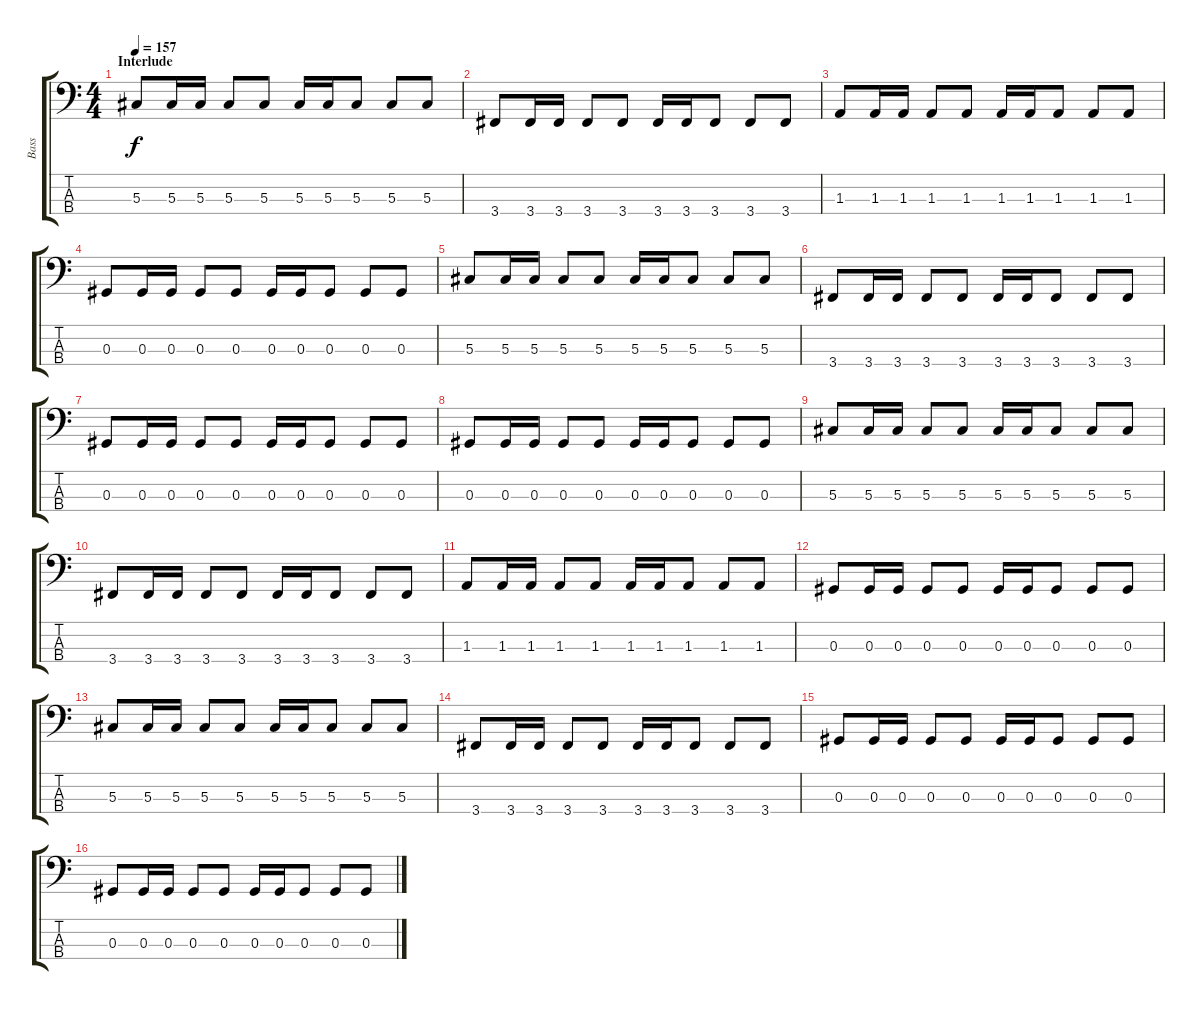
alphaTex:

\track ("Bass" "Bass") {instrument acousticguitarnylon}
\staff {score tabs}
\tuning (Gb2 Db2 Ab1 Eb1) {hide}
\ts (4 4)
\section ("" "Interlude")
\tempo 157
\clef f4
\ks c
5.3.8{dy f} 5.3.16 5.3.16 5.3.8 5.3.8 5.3.16 5.3.16 5.3.8 5.3.8 5.3.8 |
3.4.8 3.4.16 3.4.16 3.4.8 3.4.8 3.4.16 3.4.16 3.4.8 3.4.8 3.4.8 |
1.3.8 1.3.16 1.3.16 1.3.8 1.3.8 1.3.16 1.3.16 1.3.8 1.3.8 1.3.8 |
0.3.8 0.3.16 0.3.16 0.3.8 0.3.8 0.3.16 0.3.16 0.3.8 0.3.8 0.3.8 |
5.3.8 5.3.16 5.3.16 5.3.8 5.3.8 5.3.16 5.3.16 5.3.8 5.3.8 5.3.8 |
3.4.8 3.4.16 3.4.16 3.4.8 3.4.8 3.4.16 3.4.16 3.4.8 3.4.8 3.4.8 |
0.3.8 0.3.16 0.3.16 0.3.8 0.3.8 0.3.16 0.3.16 0.3.8 0.3.8 0.3.8 |
0.3.8 0.3.16 0.3.16 0.3.8 0.3.8 0.3.16 0.3.16 0.3.8 0.3.8 0.3.8 |
5.3.8 5.3.16 5.3.16 5.3.8 5.3.8 5.3.16 5.3.16 5.3.8 5.3.8 5.3.8 |
3.4.8 3.4.16 3.4.16 3.4.8 3.4.8 3.4.16 3.4.16 3.4.8 3.4.8 3.4.8 |
1.3.8 1.3.16 1.3.16 1.3.8 1.3.8 1.3.16 1.3.16 1.3.8 1.3.8 1.3.8 |
0.3.8 0.3.16 0.3.16 0.3.8 0.3.8 0.3.16 0.3.16 0.3.8 0.3.8 0.3.8 |
5.3.8 5.3.16 5.3.16 5.3.8 5.3.8 5.3.16 5.3.16 5.3.8 5.3.8 5.3.8 |
3.4.8 3.4.16 3.4.16 3.4.8 3.4.8 3.4.16 3.4.16 3.4.8 3.4.8 3.4.8 |
0.3.8 0.3.16 0.3.16 0.3.8 0.3.8 0.3.16 0.3.16 0.3.8 0.3.8 0.3.8 |
0.3.8 0.3.16 0.3.16 0.3.8 0.3.8 0.3.16 0.3.16 0.3.8 0.3.8 0.3.8
